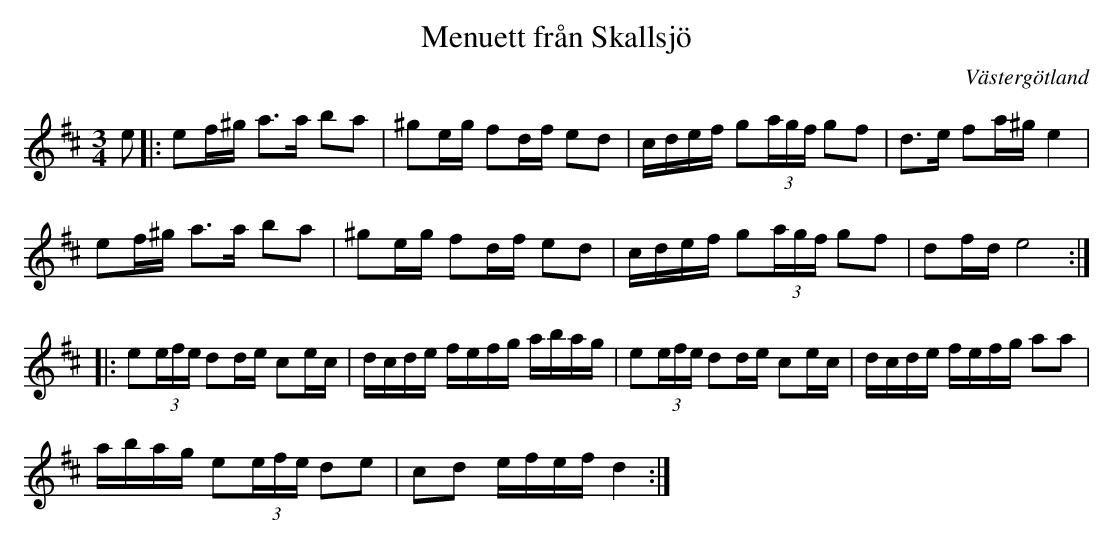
X:1
T: Menuett från Skallsjö
M: 3/4
O: Västergötland
L: 1/8
K:D
e|: e2/f/^g/ a>a b2/2a| ^g2/e/g/ f2/d/f/ ed | c/d/e/f/ g(3a/g/f/ gf | d>2e f2/a/^g/ e2 |
e2/f/^g/ a>a b2/a| ^g2/e/g/ f2/d/f/ ed | c/d/e/f/ g(3a/g/f/ gf  | d2/f/d/ e4 :|
|:e(3e/f/e/ d2/d/e/ c2/e/c/ |d/c/d/e/ f/e/f/g/ a/b/a/g/  |e(3e/f/e/ d2/d/e/ c2/e/c/  |d/c/d/e/ f/e/f/g/ aa  |
a/b/a/g/ e(3e/f/e/ de  |cd e/f/e/f/ d2  :|
